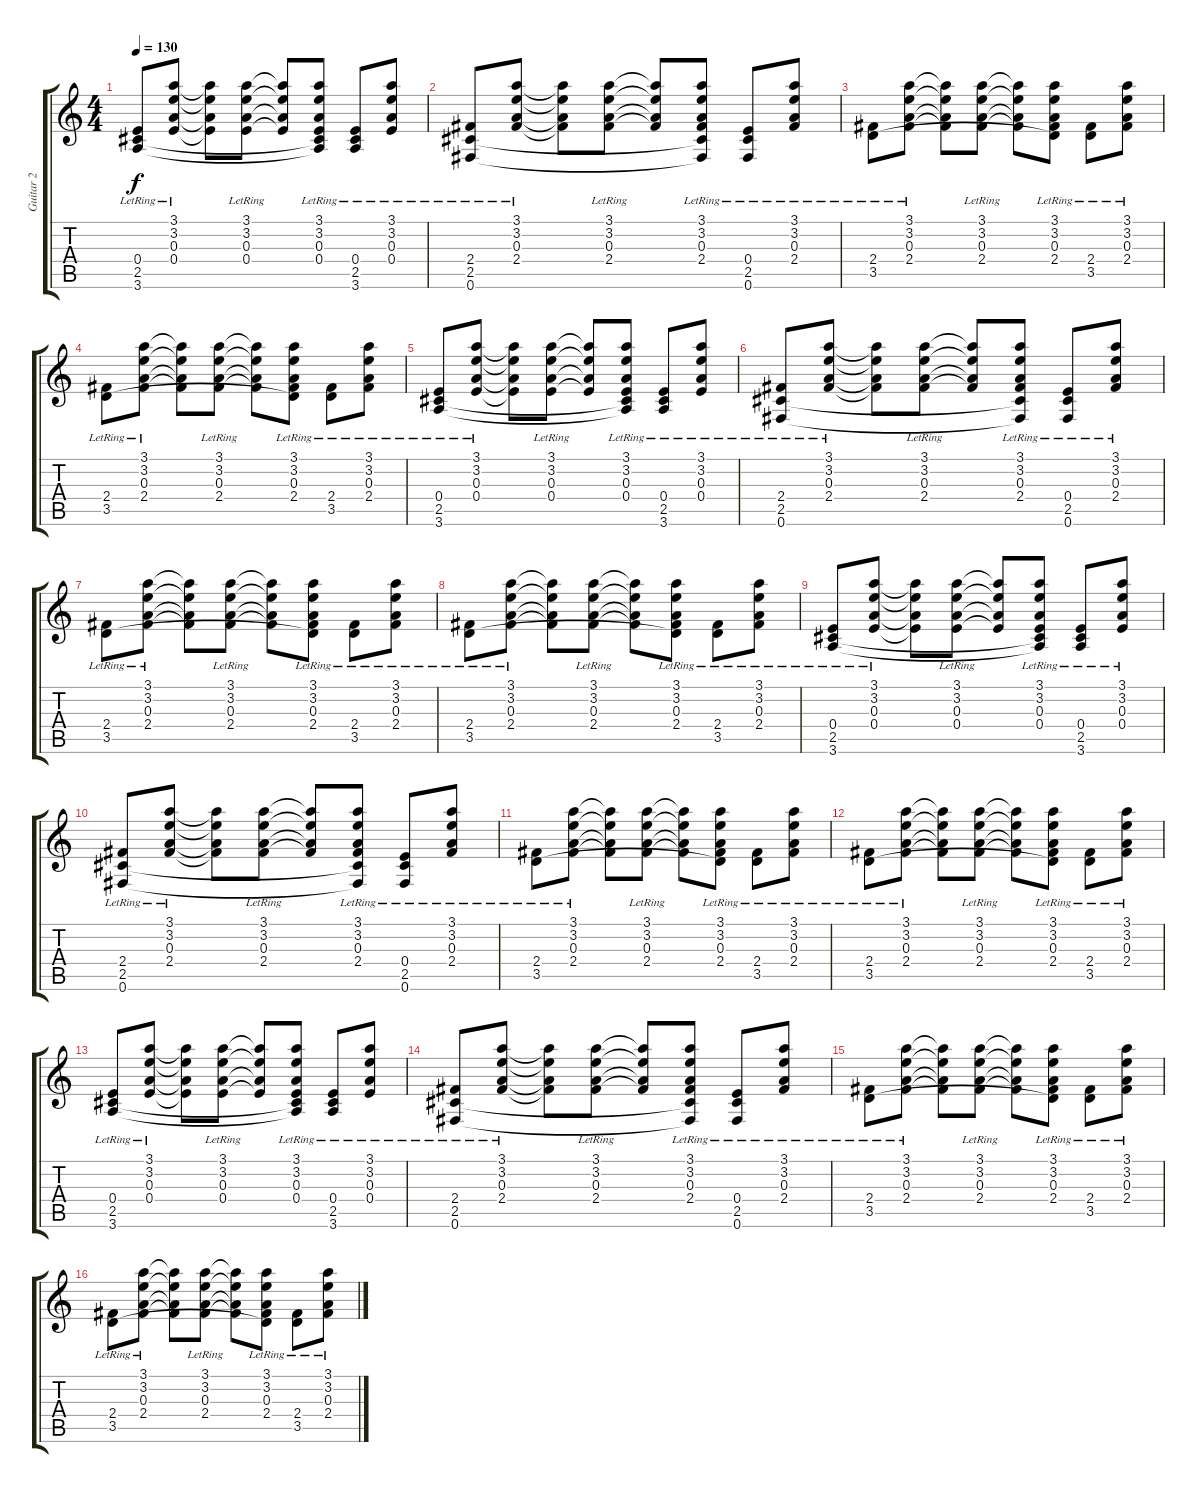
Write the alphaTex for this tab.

\track ("Guitar 2" "Guitar 2") {instrument acousticguitarsteel}
\staff {score tabs}
\tuning (Gb4 Db4 A3 E3 B2 Gb2) {hide}
\ts (4 4)
\tempo 130
\clef g2
\ks c
(0.4{lr} 2.5{lr} 3.6{lr}).8{dy f} (3.1{lr} 3.2{lr} 0.3{lr} 0.4{lr}).8 (3.1{t} 3.2{t} 0.3{t} 0.4{t}).8 (3.1{lr} 3.2{lr} 0.3{lr} 0.4{lr}).8 (3.1{t} 3.2{t} 0.3{t} 0.4{t}).8 (3.1{lr} 3.2{lr} 0.3{lr} 0.4{lr} 2.5{t} 3.6{t}).8 (0.4{lr} 2.5{lr} 3.6{lr}).8 (3.1{lr} 3.2{lr} 0.3{lr} 0.4{lr}).8 |
(2.4{lr} 2.5{lr} 0.6{lr}).8 (3.1{lr} 3.2{lr} 0.3{lr} 2.4{lr}).8 (3.1{t} 3.2{t} 0.3{t} 2.4{t}).8 (3.1{lr} 3.2{lr} 0.3{lr} 2.4{lr}).8 (3.1{t} 3.2{t} 0.3{t} 2.4{t}).8 (3.1{lr} 3.2{lr} 0.3{lr} 2.4{lr} 2.5{t} 0.6{t}).8 (0.4{lr} 2.5{lr} 0.6{lr}).8 (3.1{lr} 3.2{lr} 0.3{lr} 2.4{lr}).8 |
(2.4{lr} 3.5{lr}).8 (3.1{lr} 3.2{lr} 0.3{lr} 2.4{lr}).8 (3.1{t} 3.2{t} 0.3{t} 2.4{t}).8 (3.1{lr} 3.2{lr} 0.3{lr} 2.4{lr}).8 (3.1{t} 3.2{t} 0.3{t} 2.4{t}).8 (3.1{lr} 3.2{lr} 0.3{lr} 2.4{lr} 3.5{t}).8 (2.4{lr} 3.5{lr}).8 (3.1{lr} 3.2{lr} 0.3{lr} 2.4{lr}).8 |
(2.4{lr} 3.5{lr}).8 (3.1{lr} 3.2{lr} 0.3{lr} 2.4{lr}).8 (3.1{t} 3.2{t} 0.3{t} 2.4{t}).8 (3.1{lr} 3.2{lr} 0.3{lr} 2.4{lr}).8 (3.1{t} 3.2{t} 0.3{t} 2.4{t}).8 (3.1{lr} 3.2{lr} 0.3{lr} 2.4{lr} 3.5{t}).8 (2.4{lr} 3.5{lr}).8 (3.1{lr} 3.2{lr} 0.3{lr} 2.4{lr}).8 |
(0.4{lr} 2.5{lr} 3.6{lr}).8 (3.1{lr} 3.2{lr} 0.3{lr} 0.4{lr}).8 (3.1{t} 3.2{t} 0.3{t} 0.4{t}).8 (3.1{lr} 3.2{lr} 0.3{lr} 0.4{lr}).8 (3.1{t} 3.2{t} 0.3{t} 0.4{t}).8 (3.1{lr} 3.2{lr} 0.3{lr} 0.4{lr} 2.5{t} 3.6{t}).8 (0.4{lr} 2.5{lr} 3.6{lr}).8 (3.1{lr} 3.2{lr} 0.3{lr} 0.4{lr}).8 |
(2.4{lr} 2.5{lr} 0.6{lr}).8 (3.1{lr} 3.2{lr} 0.3{lr} 2.4{lr}).8 (3.1{t} 3.2{t} 0.3{t} 2.4{t}).8 (3.1{lr} 3.2{lr} 0.3{lr} 2.4{lr}).8 (3.1{t} 3.2{t} 0.3{t} 2.4{t}).8 (3.1{lr} 3.2{lr} 0.3{lr} 2.4{lr} 2.5{t} 0.6{t}).8 (0.4{lr} 2.5{lr} 0.6{lr}).8 (3.1{lr} 3.2{lr} 0.3{lr} 2.4{lr}).8 |
(2.4{lr} 3.5{lr}).8 (3.1{lr} 3.2{lr} 0.3{lr} 2.4{lr}).8 (3.1{t} 3.2{t} 0.3{t} 2.4{t}).8 (3.1{lr} 3.2{lr} 0.3{lr} 2.4{lr}).8 (3.1{t} 3.2{t} 0.3{t} 2.4{t}).8 (3.1{lr} 3.2{lr} 0.3{lr} 2.4{lr} 3.5{t}).8 (2.4{lr} 3.5{lr}).8 (3.1{lr} 3.2{lr} 0.3{lr} 2.4{lr}).8 |
(2.4{lr} 3.5{lr}).8 (3.1{lr} 3.2{lr} 0.3{lr} 2.4{lr}).8 (3.1{t} 3.2{t} 0.3{t} 2.4{t}).8 (3.1{lr} 3.2{lr} 0.3{lr} 2.4{lr}).8 (3.1{t} 3.2{t} 0.3{t} 2.4{t}).8 (3.1{lr} 3.2{lr} 0.3{lr} 2.4{lr} 3.5{t}).8 (2.4{lr} 3.5{lr}).8 (3.1{lr} 3.2{lr} 0.3{lr} 2.4{lr}).8 |
(0.4{lr} 2.5{lr} 3.6{lr}).8 (3.1{lr} 3.2{lr} 0.3{lr} 0.4{lr}).8 (3.1{t} 3.2{t} 0.3{t} 0.4{t}).8 (3.1{lr} 3.2{lr} 0.3{lr} 0.4{lr}).8 (3.1{t} 3.2{t} 0.3{t} 0.4{t}).8 (3.1{lr} 3.2{lr} 0.3{lr} 0.4{lr} 2.5{t} 3.6{t}).8 (0.4{lr} 2.5{lr} 3.6{lr}).8 (3.1{lr} 3.2{lr} 0.3{lr} 0.4{lr}).8 |
(2.4{lr} 2.5{lr} 0.6{lr}).8 (3.1{lr} 3.2{lr} 0.3{lr} 2.4{lr}).8 (3.1{t} 3.2{t} 0.3{t} 2.4{t}).8 (3.1{lr} 3.2{lr} 0.3{lr} 2.4{lr}).8 (3.1{t} 3.2{t} 0.3{t} 2.4{t}).8 (3.1{lr} 3.2{lr} 0.3{lr} 2.4{lr} 2.5{t} 0.6{t}).8 (0.4{lr} 2.5{lr} 0.6{lr}).8 (3.1{lr} 3.2{lr} 0.3{lr} 2.4{lr}).8 |
(2.4{lr} 3.5{lr}).8 (3.1{lr} 3.2{lr} 0.3{lr} 2.4{lr}).8 (3.1{t} 3.2{t} 0.3{t} 2.4{t}).8 (3.1{lr} 3.2{lr} 0.3{lr} 2.4{lr}).8 (3.1{t} 3.2{t} 0.3{t} 2.4{t}).8 (3.1{lr} 3.2{lr} 0.3{lr} 2.4{lr} 3.5{t}).8 (2.4{lr} 3.5{lr}).8 (3.1{lr} 3.2{lr} 0.3{lr} 2.4{lr}).8 |
(2.4{lr} 3.5{lr}).8 (3.1{lr} 3.2{lr} 0.3{lr} 2.4{lr}).8 (3.1{t} 3.2{t} 0.3{t} 2.4{t}).8 (3.1{lr} 3.2{lr} 0.3{lr} 2.4{lr}).8 (3.1{t} 3.2{t} 0.3{t} 2.4{t}).8 (3.1{lr} 3.2{lr} 0.3{lr} 2.4{lr} 3.5{t}).8 (2.4{lr} 3.5{lr}).8 (3.1{lr} 3.2{lr} 0.3{lr} 2.4{lr}).8 |
(0.4{lr} 2.5{lr} 3.6{lr}).8 (3.1{lr} 3.2{lr} 0.3{lr} 0.4{lr}).8 (3.1{t} 3.2{t} 0.3{t} 0.4{t}).8 (3.1{lr} 3.2{lr} 0.3{lr} 0.4{lr}).8 (3.1{t} 3.2{t} 0.3{t} 0.4{t}).8 (3.1{lr} 3.2{lr} 0.3{lr} 0.4{lr} 2.5{t} 3.6{t}).8 (0.4{lr} 2.5{lr} 3.6{lr}).8 (3.1{lr} 3.2{lr} 0.3{lr} 0.4{lr}).8 |
(2.4{lr} 2.5{lr} 0.6{lr}).8 (3.1{lr} 3.2{lr} 0.3{lr} 2.4{lr}).8 (3.1{t} 3.2{t} 0.3{t} 2.4{t}).8 (3.1{lr} 3.2{lr} 0.3{lr} 2.4{lr}).8 (3.1{t} 3.2{t} 0.3{t} 2.4{t}).8 (3.1{lr} 3.2{lr} 0.3{lr} 2.4{lr} 2.5{t} 0.6{t}).8 (0.4{lr} 2.5{lr} 0.6{lr}).8 (3.1{lr} 3.2{lr} 0.3{lr} 2.4{lr}).8 |
(2.4{lr} 3.5{lr}).8 (3.1{lr} 3.2{lr} 0.3{lr} 2.4{lr}).8 (3.1{t} 3.2{t} 0.3{t} 2.4{t}).8 (3.1{lr} 3.2{lr} 0.3{lr} 2.4{lr}).8 (3.1{t} 3.2{t} 0.3{t} 2.4{t}).8 (3.1{lr} 3.2{lr} 0.3{lr} 2.4{lr} 3.5{t}).8 (2.4{lr} 3.5{lr}).8 (3.1{lr} 3.2{lr} 0.3{lr} 2.4{lr}).8 |
(2.4{lr} 3.5{lr}).8 (3.1{lr} 3.2{lr} 0.3{lr} 2.4{lr}).8 (3.1{t} 3.2{t} 0.3{t} 2.4{t}).8 (3.1{lr} 3.2{lr} 0.3{lr} 2.4{lr}).8 (3.1{t} 3.2{t} 0.3{t} 2.4{t}).8 (3.1{lr} 3.2{lr} 0.3{lr} 2.4{lr} 3.5{t}).8 (2.4{lr} 3.5{lr}).8 (3.1{lr} 3.2{lr} 0.3{lr} 2.4{lr}).8
